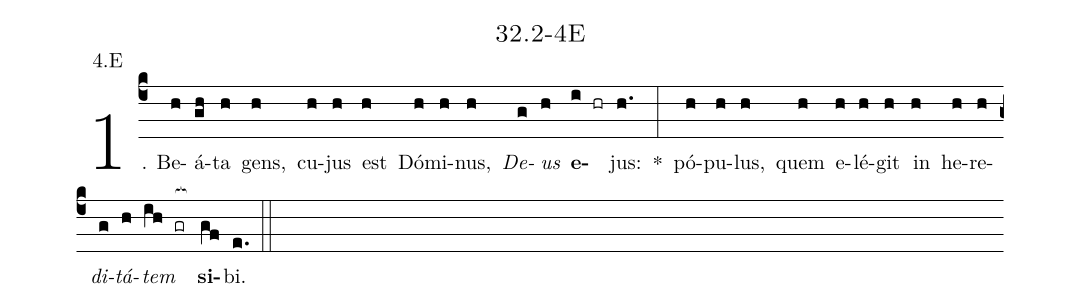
name: 32.2-4E;
annotation: 4.E;
%%
(c4)1. Be(h)á(gh)ta(h) gens,(h) cu(h)jus(h) est(h) Dó(h)mi(h)nus,(h) <i>De</i>(g)<i>us</i>(h) <b>e</b>(i hr)jus:(h.) *(:) pó(h)pu(h)lus,(h) quem(h) e(h)lé(h)git(h) in(h) he(h)re(h)<i>di</i>(g)<i>tá</i>(h)<i>tem</i>(ih gr[ocb:1{]) <b>si</b>(gf[ocb:0}])bi.(e.) (::)
